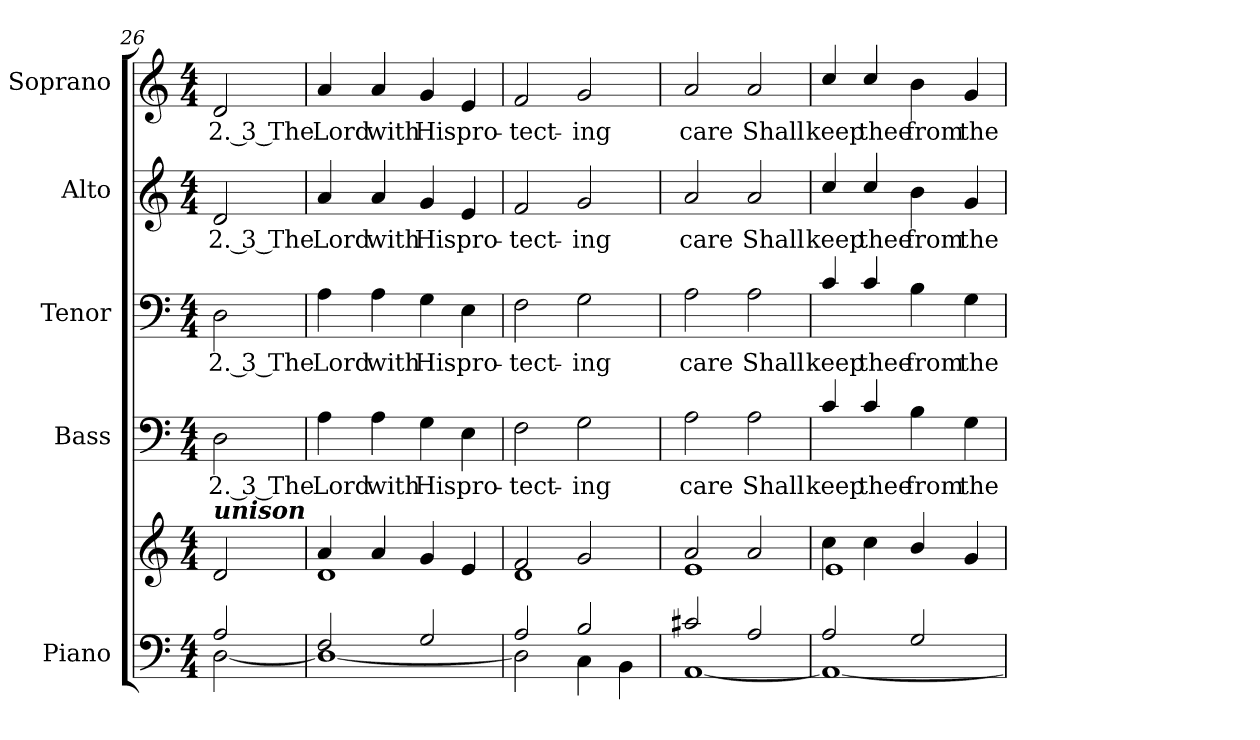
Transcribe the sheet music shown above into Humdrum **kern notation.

**kern	**kern	**kern	**text	**kern	**text	**kern	**text	**kern	**text
*part5	*part5	*part4	*part4	*part3	*part3	*part2	*part2	*part1	*part1
*staff6	*staff5	*staff4	*staff4	*staff3	*staff3	*staff2	*staff2	*staff1	*staff1
*I"Piano	*	*I"Bass	*	*I"Tenor	*	*I"Alto	*	*I"Soprano	*
*I'Pno.	*	*I'B.	*	*I'T.	*	*I'A.	*	*I'S.	*
*clefF4	*clefG2	*clefF4	*	*clefF4	*	*clefG2	*	*clefG2	*
*k[]	*k[]	*k[]	*	*k[]	*	*k[]	*	*k[]	*
*C:	*C:	*C:	*	*C:	*	*C:	*	*C:	*
*M4/4	*M4/4	*M4/4	*	*M4/4	*	*M4/4	*	*M4/4	*
=26	=26	=26	=26	=26	=26	=26	=26	=26	=26
*^	*	*	*	*	*	*	*	*	*
!	!	!	!	!LO:LY:b:color=#000000	!	!	!	!	!	!
!	!	!	!	!	!	!LO:LY:b:color=#000000	!	!	!	!
!	!	!	!	!	!	!	!	!LO:LY:b:color=#000000	!	!
!	!	!LO:TX:a:Bi:t=unison	!	!	!	!	!	!	!	!
!	!	!	!	!	!	!	!	!	!	!LO:LY:b:color=#000000
2Ai/	[<2Di\	2di/	2Di\	2. 3 The	2Di\	2. 3 The	2di/	2. 3 The	2di/	2. 3 The
=27	=27	=27	=27	=27	=27	=27	=27	=27	=27	=27
*	*	*^	*	*	*	*	*	*	*	*
!	!	!	!	!	!LO:LY:b:color=#000000	!	!	!	!	!	!
!	!	!	!	!	!	!	!LO:LY:b:color=#000000	!	!	!	!
!	!	!	!	!	!	!	!	!	!LO:LY:b:color=#000000	!	!
!	!	!	!	!	!	!	!	!	!	!	!LO:LY:b:color=#000000
2Fi/	1Di_<	4ai/	1di	4Ai\	Lord	4Ai\	Lord	4ai/	Lord	4ai/	Lord
!	!	!	!	!	!LO:LY:b:color=#000000	!	!	!	!	!	!
!	!	!	!	!	!	!	!LO:LY:b:color=#000000	!	!	!	!
!	!	!	!	!	!	!	!	!	!LO:LY:b:color=#000000	!	!
!	!	!	!	!	!	!	!	!	!	!	!LO:LY:b:color=#000000
.	.	4ai/	.	4Ai\	with	4Ai\	with	4ai/	with	4ai/	with
!	!	!	!	!	!LO:LY:b:color=#000000	!	!	!	!	!	!
!	!	!	!	!	!	!	!LO:LY:b:color=#000000	!	!	!	!
!	!	!	!	!	!	!	!	!	!LO:LY:b:color=#000000	!	!
!	!	!	!	!	!	!	!	!	!	!	!LO:LY:b:color=#000000
2Gi/	.	4gi/	.	4Gi\	His	4Gi\	His	4gi/	His	4gi/	His
!	!	!	!	!	!LO:LY:b:color=#000000	!	!	!	!	!	!
!	!	!	!	!	!	!	!LO:LY:b:color=#000000	!	!	!	!
!	!	!	!	!	!	!	!	!	!LO:LY:b:color=#000000	!	!
!	!	!	!	!	!	!	!	!	!	!	!LO:LY:b:color=#000000
.	.	4ei/	.	4Ei\	pro-	4Ei\	pro-	4ei/	pro-	4ei/	pro-
=28	=28	=28	=28	=28	=28	=28	=28	=28	=28	=28	=28
!	!	!	!	!	!LO:LY:b:color=#000000	!	!	!	!	!	!
!	!	!	!	!	!	!	!LO:LY:b:color=#000000	!	!	!	!
!	!	!	!	!	!	!	!	!	!LO:LY:b:color=#000000	!	!
!	!	!	!	!	!	!	!	!	!	!	!LO:LY:b:color=#000000
2Ai/	2Di\]	2fi/	1di	2Fi\	-tect-	2Fi\	-tect-	2fi/	-tect-	2fi/	-tect-
!	!	!	!	!	!LO:LY:b:color=#000000	!	!	!	!	!	!
!	!	!	!	!	!	!	!LO:LY:b:color=#000000	!	!	!	!
!	!	!	!	!	!	!	!	!	!LO:LY:b:color=#000000	!	!
!	!	!	!	!	!	!	!	!	!	!	!LO:LY:b:color=#000000
2Bi/	4Ci\	2gi/	.	2Gi\	-ing	2Gi\	-ing	2gi/	-ing	2gi/	-ing
.	4BBi\	.	.	.	.	.	.	.	.	.	.
!!LO:LB:g=z
=29	=29	=29	=29	=29	=29	=29	=29	=29	=29	=29	=29
!	!	!	!	!	!LO:LY:b:color=#000000	!	!	!	!	!	!
!	!	!	!	!	!	!	!LO:LY:b:color=#000000	!	!	!	!
!	!	!	!	!	!	!	!	!	!LO:LY:b:color=#000000	!	!
!	!	!	!	!	!	!	!	!	!	!	!LO:LY:b:color=#000000
2c#Xi/	[<1AAi	2ai/	1ei	2Ai\	care	2Ai\	care	2ai/	care	2ai/	care
!	!	!	!	!	!LO:LY:b:color=#000000	!	!	!	!	!	!
!	!	!	!	!	!	!	!LO:LY:b:color=#000000	!	!	!	!
!	!	!	!	!	!	!	!	!	!LO:LY:b:color=#000000	!	!
!	!	!	!	!	!	!	!	!	!	!	!LO:LY:b:color=#000000
2Ai/	.	2ai/	.	2Ai\	Shall	2Ai\	Shall	2ai/	Shall	2ai/	Shall
=30	=30	=30	=30	=30	=30	=30	=30	=30	=30	=30	=30
!	!	!	!	!	!LO:LY:b:color=#000000	!	!	!	!	!	!
!	!	!	!	!	!	!	!LO:LY:b:color=#000000	!	!	!	!
!	!	!	!	!	!	!	!	!	!LO:LY:b:color=#000000	!	!
!	!	!	!	!	!	!	!	!	!	!	!LO:LY:b:color=#000000
2Ai/	1AAi_<	4cci\	1ei	4ci/	keep	4ci/	keep	4cci/	keep	4cci/	keep
!	!	!	!	!	!LO:LY:b:color=#000000	!	!	!	!	!	!
!	!	!	!	!	!	!	!LO:LY:b:color=#000000	!	!	!	!
!	!	!	!	!	!	!	!	!	!LO:LY:b:color=#000000	!	!
!	!	!	!	!	!	!	!	!	!	!	!LO:LY:b:color=#000000
.	.	4cci\	.	4ci/	thee	4ci/	thee	4cci/	thee	4cci/	thee
!	!	!	!	!	!LO:LY:b:color=#000000	!	!	!	!	!	!
!	!	!	!	!	!	!	!LO:LY:b:color=#000000	!	!	!	!
!	!	!	!	!	!	!	!	!	!LO:LY:b:color=#000000	!	!
!	!	!	!	!	!	!	!	!	!	!	!LO:LY:b:color=#000000
2Gi/	.	4bi/	.	4Bi\	from	4Bi\	from	4bi\	from	4bi\	from
!	!	!	!	!	!LO:LY:b:color=#000000	!	!	!	!	!	!
!	!	!	!	!	!	!	!LO:LY:b:color=#000000	!	!	!	!
!	!	!	!	!	!	!	!	!	!LO:LY:b:color=#000000	!	!
!	!	!	!	!	!	!	!	!	!	!	!LO:LY:b:color=#000000
.	.	4gi/	.	4Gi\	the	4Gi\	the	4gi/	the	4gi/	the
*v	*v	*	*	*	*	*	*	*	*	*	*
*	*v	*v	*	*	*	*	*	*	*	*
=	=	=	=	=	=	=	=	=	=
*-	*-	*-	*-	*-	*-	*-	*-	*-	*-
